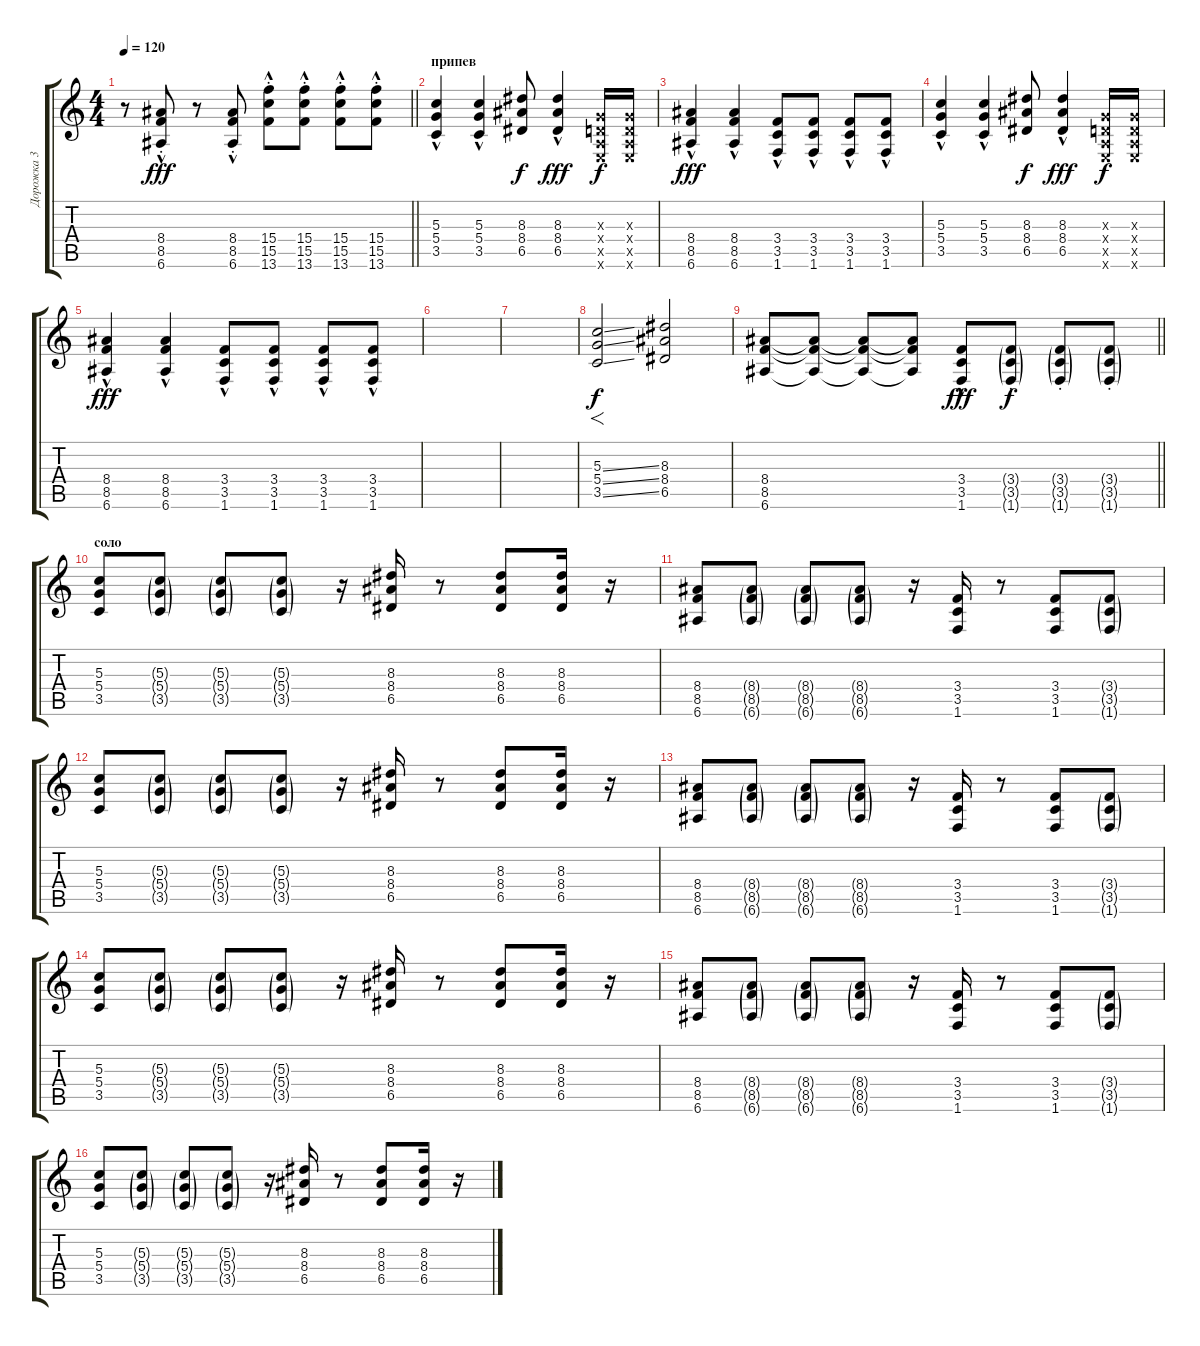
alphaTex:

\track ("Дорожка 3" "Дорожка 3") {instrument distortionguitar}
\staff {score tabs}
\tuning (E4 B3 G3 D3 A2 E2) {hide}
\ts (4 4)
\tempo 120
\clef g2
\barLineRight lightlight
\ks c
r.8{dy fff} (8.4{hac st} 8.5{hac st} 6.6{hac st}).8 r.8 (8.4{hac st} 8.5{hac st} 6.6{hac st}).8 (15.4{hac st} 15.5{hac st} 13.6{hac st}).8 (15.4{hac st} 15.5{hac st} 13.6{hac st}).8 (15.4{hac st} 15.5{hac st} 13.6{hac st}).8 (15.4{hac st} 15.5{hac st} 13.6{hac st}).8 |
\section ("" "припев")
(5.3{hac} 5.4{hac} 3.5{hac}).4{instrument overdrivenguitar} (5.3{hac} 5.4{hac} 3.5{hac}).4{instrument overdrivenguitar} (8.3 8.4 6.5).8{dy f} (8.3{hac} 8.4{hac} 6.5{hac}).4{dy fff} (0.3{x} 0.4{x} 0.5{x} 0.6{x}).16{dy f} (0.3{x} 0.4{x} 0.5{x} 0.6{x}).16 |
(8.4{hac} 8.5{hac} 6.6{hac}).4{dy fff} (8.4{hac} 8.5{hac} 6.6{hac}).4 (3.4{hac} 3.5{hac} 1.6{hac}).8 (3.4{hac} 3.5{hac} 1.6{hac}).8 (3.4{hac} 3.5{hac} 1.6{hac}).8 (3.4{hac} 3.5{hac} 1.6{hac}).8 |
(5.3{hac} 5.4{hac} 3.5{hac}).4{instrument overdrivenguitar} (5.3{hac} 5.4{hac} 3.5{hac}).4{instrument overdrivenguitar} (8.3 8.4 6.5).8{dy f} (8.3{hac} 8.4{hac} 6.5{hac}).4{dy fff} (0.3{x} 0.4{x} 0.5{x} 0.6{x}).16{dy f} (0.3{x} 0.4{x} 0.5{x} 0.6{x}).16 |
(8.4{hac} 8.5{hac} 6.6{hac}).4{dy fff} (8.4{hac} 8.5{hac} 6.6{hac}).4 (3.4{hac} 3.5{hac} 1.6{hac}).8 (3.4{hac} 3.5{hac} 1.6{hac}).8 (3.4{hac} 3.5{hac} 1.6{hac}).8 (3.4{hac} 3.5{hac} 1.6{hac}).8 |
|
|
(5.3{ss} 5.4{ss} 3.5{ss}).2{f dy f} (8.3 8.4 6.5).2 |
\barLineRight lightlight
(8.4 8.5 6.6).8 (8.4{t} 8.5{t} 6.6{t}).8{instrument electricguitarclean} (8.4{t} 8.5{t} 6.6{t}).8{instrument overdrivenguitar} (8.4{t} 8.5{t} 6.6{t}).8{instrument electricguitarclean} (3.4{hac} 3.5{hac} 1.6{hac}).8{dy fff instrument distortionguitar} (3.4{g st} 3.5{g st} 1.6{g st}).8{dy f} (3.4{g st} 3.5{g st} 1.6{g st}).8 (3.4{g st} 3.5{g st} 1.6{g st}).8 |
\section ("" "соло")
(5.3 5.4 3.5).8 (5.3{g} 5.4{g} 3.5{g}).8 (5.3{g} 5.4{g} 3.5{g}).8 (5.3{g} 5.4{g} 3.5{g}).8 r.16 (8.3 8.4 6.5).16 r.8 (8.3 8.4 6.5).8 (8.3 8.4 6.5).16 r.16 |
(8.4 8.5 6.6).8 (8.4{g} 8.5{g} 6.6{g}).8 (8.4{g} 8.5{g} 6.6{g}).8 (8.4{g} 8.5{g} 6.6{g}).8 r.16 (3.4 3.5 1.6).16 r.8 (3.4 3.5 1.6).8 (3.4{g} 3.5{g} 1.6{g}).8 |
(5.3 5.4 3.5).8 (5.3{g} 5.4{g} 3.5{g}).8 (5.3{g} 5.4{g} 3.5{g}).8 (5.3{g} 5.4{g} 3.5{g}).8 r.16 (8.3 8.4 6.5).16 r.8 (8.3 8.4 6.5).8 (8.3 8.4 6.5).16 r.16 |
(8.4 8.5 6.6).8 (8.4{g} 8.5{g} 6.6{g}).8 (8.4{g} 8.5{g} 6.6{g}).8 (8.4{g} 8.5{g} 6.6{g}).8 r.16 (3.4 3.5 1.6).16 r.8 (3.4 3.5 1.6).8 (3.4{g} 3.5{g} 1.6{g}).8 |
(5.3 5.4 3.5).8 (5.3{g} 5.4{g} 3.5{g}).8 (5.3{g} 5.4{g} 3.5{g}).8 (5.3{g} 5.4{g} 3.5{g}).8 r.16 (8.3 8.4 6.5).16 r.8 (8.3 8.4 6.5).8 (8.3 8.4 6.5).16 r.16 |
(8.4 8.5 6.6).8 (8.4{g} 8.5{g} 6.6{g}).8 (8.4{g} 8.5{g} 6.6{g}).8 (8.4{g} 8.5{g} 6.6{g}).8 r.16 (3.4 3.5 1.6).16 r.8 (3.4 3.5 1.6).8 (3.4{g} 3.5{g} 1.6{g}).8 |
(5.3 5.4 3.5).8 (5.3{g} 5.4{g} 3.5{g}).8 (5.3{g} 5.4{g} 3.5{g}).8 (5.3{g} 5.4{g} 3.5{g}).8 r.16 (8.3 8.4 6.5).16 r.8 (8.3 8.4 6.5).8 (8.3 8.4 6.5).16 r.16
